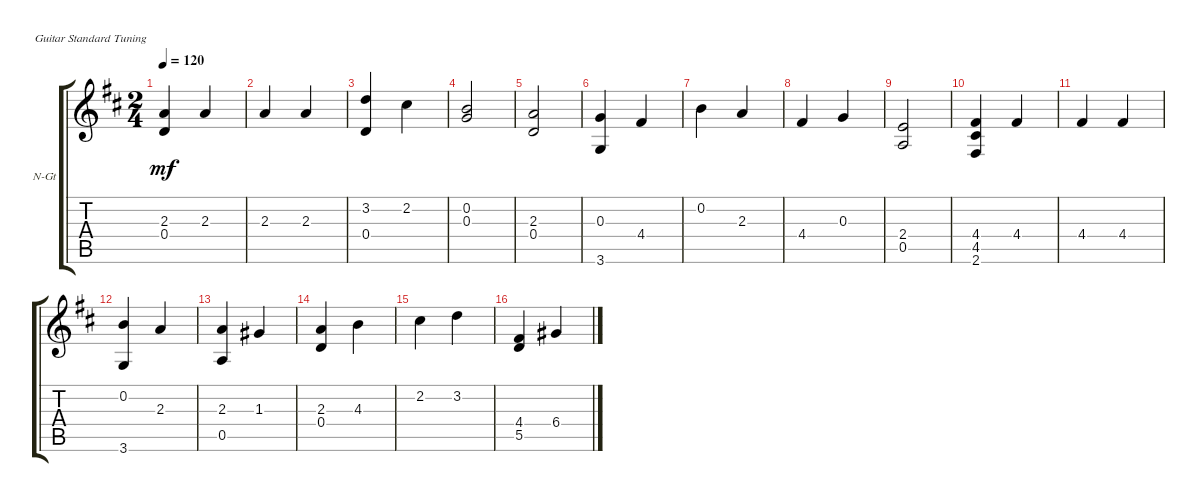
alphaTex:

\defaultSystemsLayout 4
\bracketExtendMode groupsimilarinstruments
\firstSystemTrackNameOrientation horizontal
\otherSystemsTrackNameOrientation horizontal
\track ("Nylon Guitar" "N-Gt") {instrument acousticguitarnylon}
\staff {score tabs}
\tuning (E4 B3 G3 D3 A2 E2)
\ts (2 4)
\tempo 120
\clef g2
\ks d
(2.3 0.4).4{dy mf instrument acousticguitarnylon} 2.3.4 |
2.3.4 2.3.4 |
(3.2 0.4).4 2.2.4 |
(0.2 0.3).2 |
(2.3 0.4).2 |
(3.6 0.3).4 4.4.4 |
0.2.4 2.3.4 |
4.4.4 0.3.4 |
(2.4 0.5).2 |
(2.6 4.5 4.4).4 4.4.4 |
4.4.4 4.4.4 |
(3.6 0.2).4 2.3.4 |
(2.3 0.5).4 1.3.4 |
(2.3 0.4).4 4.3.4 |
2.2.4 3.2.4 |
(4.4 5.5).4 6.4.4
